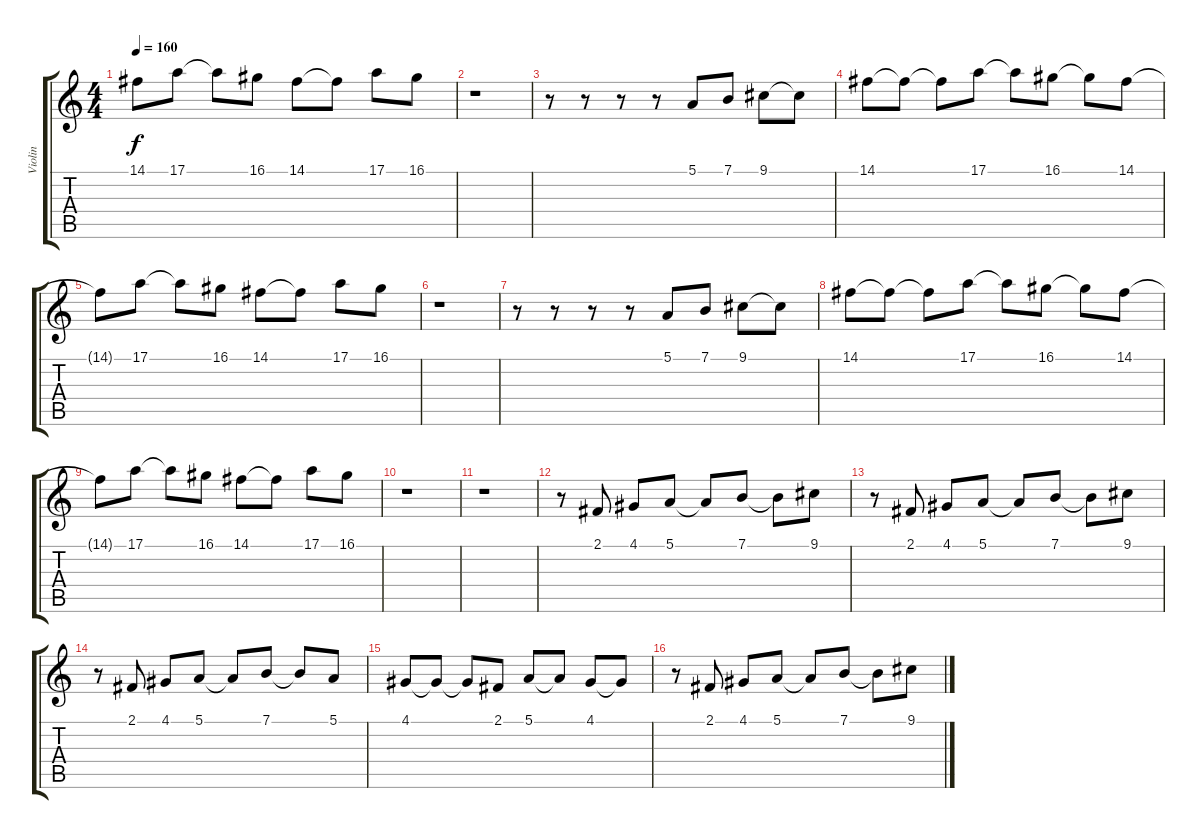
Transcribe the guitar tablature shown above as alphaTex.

\track ("Violin" "Violin") {instrument violin}
\staff {score tabs}
\tuning (E4 B3 G3 D3 A2 E2) {hide}
\ts (4 4)
\tempo 160
\clef g2
\ks c
14.1{t}.8{dy f} 17.1.8 17.1{t}.8 16.1.8 14.1.8 14.1{t}.8 17.1.8 16.1.8 |
r.1 |
r.8 r.8 r.8 r.8 5.1.8 7.1.8 9.1.8 9.1{t}.8 |
14.1.8 14.1{t}.8 14.1{t}.8 17.1.8 17.1{t}.8 16.1.8 16.1{t}.8 14.1.8 |
14.1{t}.8 17.1.8 17.1{t}.8 16.1.8 14.1.8 14.1{t}.8 17.1.8 16.1.8 |
r.1 |
r.8 r.8 r.8 r.8 5.1.8 7.1.8 9.1.8 9.1{t}.8 |
14.1.8 14.1{t}.8 14.1{t}.8 17.1.8 17.1{t}.8 16.1.8 16.1{t}.8 14.1.8 |
14.1{t}.8 17.1.8 17.1{t}.8 16.1.8 14.1.8 14.1{t}.8 17.1.8 16.1.8 |
r.1 |
r.1 |
r.8 2.1.8 4.1.8 5.1.8 5.1{t}.8 7.1.8 7.1{t}.8 9.1.8 |
r.8 2.1.8 4.1.8 5.1.8 5.1{t}.8 7.1.8 7.1{t}.8 9.1.8 |
r.8 2.1.8 4.1.8 5.1.8 5.1{t}.8 7.1.8 7.1{t}.8 5.1.8 |
4.1.8 4.1{t}.8 4.1{t}.8 2.1.8 5.1.8 5.1{t}.8 4.1.8 4.1{t}.8 |
r.8 2.1.8 4.1.8 5.1.8 5.1{t}.8 7.1.8 7.1{t}.8 9.1.8
